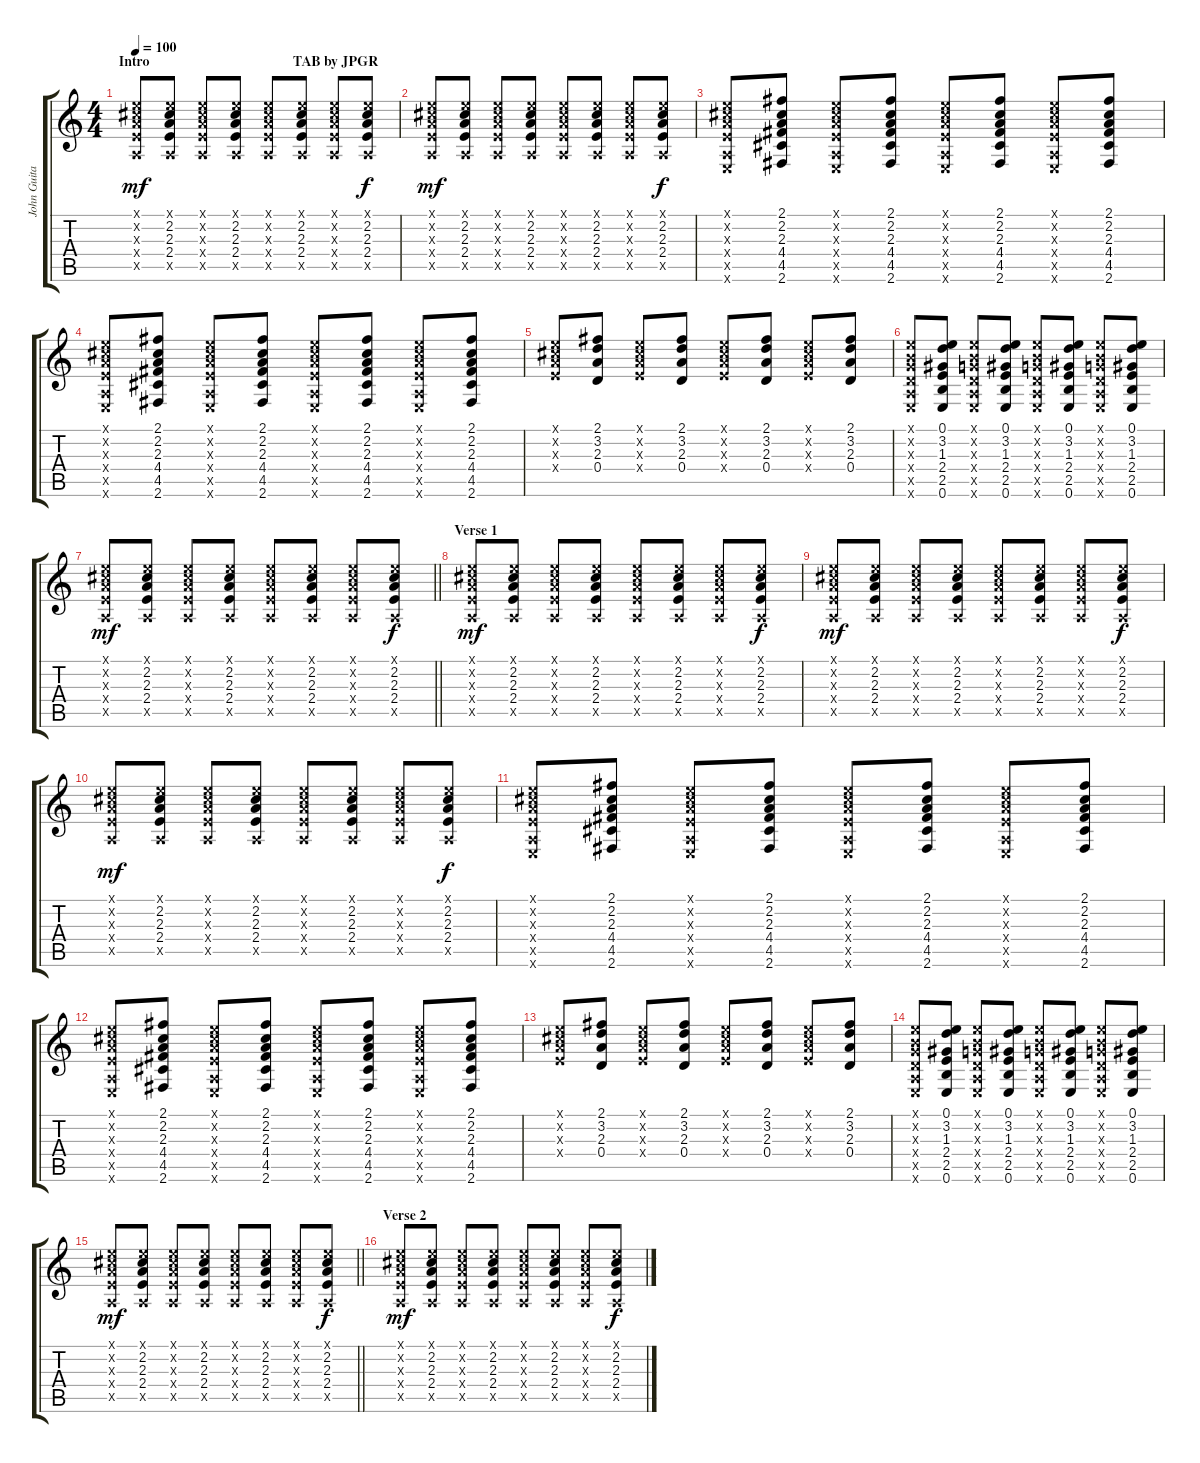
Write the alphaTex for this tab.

\track ("John Guitar" "John Guita") {instrument electricguitarclean}
\staff {score tabs}
\tuning (E4 B3 G3 D3 A2 E2) {hide}
\ts (4 4)
\section ("" "Intro                                         TAB by JPGR")
\tempo 100
\clef g2
\ks c
(0.1{x} 2.2{x} 2.3{x} 2.4{x} 0.5{x}).8{dy mf instrument electricguitarclean} (0.1{x} 2.2 2.3 2.4 0.5{x}).8 (0.1{x} 2.2{x} 2.3{x} 2.4{x} 0.5{x}).8 (0.1{x} 2.2 2.3 2.4 0.5{x}).8 (0.1{x} 2.2{x} 2.3{x} 2.4{x} 0.5{x}).8 (0.1{x} 2.2 2.3 2.4 0.5{x}).8 (0.1{x} 2.2{x} 2.3{x} 2.4{x} 0.5{x}).8 (0.1{x} 2.2 2.3 2.4 0.5{x}).8{dy f} |
(0.1{x} 2.2{x} 2.3{x} 2.4{x} 0.5{x}).8{dy mf} (0.1{x} 2.2 2.3 2.4 0.5{x}).8 (0.1{x} 2.2{x} 2.3{x} 2.4{x} 0.5{x}).8 (0.1{x} 2.2 2.3 2.4 0.5{x}).8 (0.1{x} 2.2{x} 2.3{x} 2.4{x} 0.5{x}).8 (0.1{x} 2.2 2.3 2.4 0.5{x}).8 (0.1{x} 2.2{x} 2.3{x} 2.4{x} 0.5{x}).8 (0.1{x} 2.2 2.3 2.4 0.5{x}).8{dy f} |
(0.1{x} 2.2{x} 2.3{x} 2.4{x} 0.5{x} 0.6{x}).8 (2.1 2.2 2.3 4.4 4.5 2.6).8 (0.1{x} 2.2{x} 2.3{x} 2.4{x} 0.5{x} 0.6{x}).8 (2.1 2.2 2.3 4.4 4.5 2.6).8 (0.1{x} 2.2{x} 2.3{x} 2.4{x} 0.5{x} 0.6{x}).8 (2.1 2.2 2.3 4.4 4.5 2.6).8 (0.1{x} 2.2{x} 2.3{x} 2.4{x} 0.5{x} 0.6{x}).8 (2.1 2.2 2.3 4.4 4.5 2.6).8 |
(0.1{x} 2.2{x} 2.3{x} 2.4{x} 0.5{x} 0.6{x}).8 (2.1 2.2 2.3 4.4 4.5 2.6).8 (0.1{x} 2.2{x} 2.3{x} 2.4{x} 0.5{x} 0.6{x}).8 (2.1 2.2 2.3 4.4 4.5 2.6).8 (0.1{x} 2.2{x} 2.3{x} 2.4{x} 0.5{x} 0.6{x}).8 (2.1 2.2 2.3 4.4 4.5 2.6).8 (0.1{x} 2.2{x} 2.3{x} 2.4{x} 0.5{x} 0.6{x}).8 (2.1 2.2 2.3 4.4 4.5 2.6).8 |
(0.1{x} 2.2{x} 2.3{x} 2.4{x}).8 (2.1 3.2 2.3 0.4).8 (0.1{x} 2.2{x} 2.3{x} 2.4{x}).8 (2.1 3.2 2.3 0.4).8 (0.1{x} 2.2{x} 2.3{x} 2.4{x}).8 (2.1 3.2 2.3 0.4).8 (0.1{x} 2.2{x} 2.3{x} 2.4{x}).8 (2.1 3.2 2.3 0.4).8 |
(0.1{x} 0.2{x} 0.3{x} 0.4{x} 0.5{x} 0.6{x}).8 (0.1 3.2 1.3 2.4 2.5 0.6).8 (0.1{x} 0.2{x} 0.3{x} 0.4{x} 0.5{x} 0.6{x}).8 (0.1 3.2 1.3 2.4 2.5 0.6).8 (0.1{x} 0.2{x} 0.3{x} 0.4{x} 0.5{x} 0.6{x}).8 (0.1 3.2 1.3 2.4 2.5 0.6).8 (0.1{x} 0.2{x} 0.3{x} 0.4{x} 0.5{x} 0.6{x}).8 (0.1 3.2 1.3 2.4 2.5 0.6).8 |
\barLineRight lightlight
(0.1{x} 2.2{x} 2.3{x} 2.4{x} 0.5{x}).8{dy mf} (0.1{x} 2.2 2.3 2.4 0.5{x}).8 (0.1{x} 2.2{x} 2.3{x} 2.4{x} 0.5{x}).8 (0.1{x} 2.2 2.3 2.4 0.5{x}).8 (0.1{x} 2.2{x} 2.3{x} 2.4{x} 0.5{x}).8 (0.1{x} 2.2 2.3 2.4 0.5{x}).8 (0.1{x} 2.2{x} 2.3{x} 2.4{x} 0.5{x}).8 (0.1{x} 2.2 2.3 2.4 0.5{x}).8{dy f} |
\section ("" "Verse 1")
(0.1{x} 2.2{x} 2.3{x} 2.4{x} 0.5{x}).8{dy mf} (0.1{x} 2.2 2.3 2.4 0.5{x}).8 (0.1{x} 2.2{x} 2.3{x} 2.4{x} 0.5{x}).8 (0.1{x} 2.2 2.3 2.4 0.5{x}).8 (0.1{x} 2.2{x} 2.3{x} 2.4{x} 0.5{x}).8 (0.1{x} 2.2 2.3 2.4 0.5{x}).8 (0.1{x} 2.2{x} 2.3{x} 2.4{x} 0.5{x}).8 (0.1{x} 2.2 2.3 2.4 0.5{x}).8{dy f} |
(0.1{x} 2.2{x} 2.3{x} 2.4{x} 0.5{x}).8{dy mf} (0.1{x} 2.2 2.3 2.4 0.5{x}).8 (0.1{x} 2.2{x} 2.3{x} 2.4{x} 0.5{x}).8 (0.1{x} 2.2 2.3 2.4 0.5{x}).8 (0.1{x} 2.2{x} 2.3{x} 2.4{x} 0.5{x}).8 (0.1{x} 2.2 2.3 2.4 0.5{x}).8 (0.1{x} 2.2{x} 2.3{x} 2.4{x} 0.5{x}).8 (0.1{x} 2.2 2.3 2.4 0.5{x}).8{dy f} |
(0.1{x} 2.2{x} 2.3{x} 2.4{x} 0.5{x}).8{dy mf} (0.1{x} 2.2 2.3 2.4 0.5{x}).8 (0.1{x} 2.2{x} 2.3{x} 2.4{x} 0.5{x}).8 (0.1{x} 2.2 2.3 2.4 0.5{x}).8 (0.1{x} 2.2{x} 2.3{x} 2.4{x} 0.5{x}).8 (0.1{x} 2.2 2.3 2.4 0.5{x}).8 (0.1{x} 2.2{x} 2.3{x} 2.4{x} 0.5{x}).8 (0.1{x} 2.2 2.3 2.4 0.5{x}).8{dy f} |
(0.1{x} 2.2{x} 2.3{x} 2.4{x} 0.5{x} 0.6{x}).8 (2.1 2.2 2.3 4.4 4.5 2.6).8 (0.1{x} 2.2{x} 2.3{x} 2.4{x} 0.5{x} 0.6{x}).8 (2.1 2.2 2.3 4.4 4.5 2.6).8 (0.1{x} 2.2{x} 2.3{x} 2.4{x} 0.5{x} 0.6{x}).8 (2.1 2.2 2.3 4.4 4.5 2.6).8 (0.1{x} 2.2{x} 2.3{x} 2.4{x} 0.5{x} 0.6{x}).8 (2.1 2.2 2.3 4.4 4.5 2.6).8 |
(0.1{x} 2.2{x} 2.3{x} 2.4{x} 0.5{x} 0.6{x}).8 (2.1 2.2 2.3 4.4 4.5 2.6).8 (0.1{x} 2.2{x} 2.3{x} 2.4{x} 0.5{x} 0.6{x}).8 (2.1 2.2 2.3 4.4 4.5 2.6).8 (0.1{x} 2.2{x} 2.3{x} 2.4{x} 0.5{x} 0.6{x}).8 (2.1 2.2 2.3 4.4 4.5 2.6).8 (0.1{x} 2.2{x} 2.3{x} 2.4{x} 0.5{x} 0.6{x}).8 (2.1 2.2 2.3 4.4 4.5 2.6).8 |
(0.1{x} 2.2{x} 2.3{x} 2.4{x}).8 (2.1 3.2 2.3 0.4).8 (0.1{x} 2.2{x} 2.3{x} 2.4{x}).8 (2.1 3.2 2.3 0.4).8 (0.1{x} 2.2{x} 2.3{x} 2.4{x}).8 (2.1 3.2 2.3 0.4).8 (0.1{x} 2.2{x} 2.3{x} 2.4{x}).8 (2.1 3.2 2.3 0.4).8 |
(0.1{x} 0.2{x} 0.3{x} 0.4{x} 0.5{x} 0.6{x}).8 (0.1 3.2 1.3 2.4 2.5 0.6).8 (0.1{x} 0.2{x} 0.3{x} 0.4{x} 0.5{x} 0.6{x}).8 (0.1 3.2 1.3 2.4 2.5 0.6).8 (0.1{x} 0.2{x} 0.3{x} 0.4{x} 0.5{x} 0.6{x}).8 (0.1 3.2 1.3 2.4 2.5 0.6).8 (0.1{x} 0.2{x} 0.3{x} 0.4{x} 0.5{x} 0.6{x}).8 (0.1 3.2 1.3 2.4 2.5 0.6).8 |
\barLineRight lightlight
(0.1{x} 2.2{x} 2.3{x} 2.4{x} 0.5{x}).8{dy mf} (0.1{x} 2.2 2.3 2.4 0.5{x}).8 (0.1{x} 2.2{x} 2.3{x} 2.4{x} 0.5{x}).8 (0.1{x} 2.2 2.3 2.4 0.5{x}).8 (0.1{x} 2.2{x} 2.3{x} 2.4{x} 0.5{x}).8 (0.1{x} 2.2 2.3 2.4 0.5{x}).8 (0.1{x} 2.2{x} 2.3{x} 2.4{x} 0.5{x}).8 (0.1{x} 2.2 2.3 2.4 0.5{x}).8{dy f} |
\section ("" "Verse 2")
(0.1{x} 2.2{x} 2.3{x} 2.4{x} 0.5{x}).8{dy mf} (0.1{x} 2.2 2.3 2.4 0.5{x}).8 (0.1{x} 2.2{x} 2.3{x} 2.4{x} 0.5{x}).8 (0.1{x} 2.2 2.3 2.4 0.5{x}).8 (0.1{x} 2.2{x} 2.3{x} 2.4{x} 0.5{x}).8 (0.1{x} 2.2 2.3 2.4 0.5{x}).8 (0.1{x} 2.2{x} 2.3{x} 2.4{x} 0.5{x}).8 (0.1{x} 2.2 2.3 2.4 0.5{x}).8{dy f}
